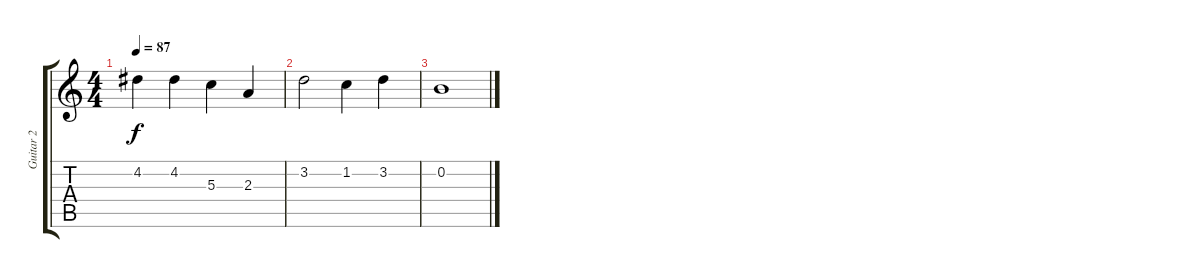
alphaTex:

\track ("Guitar 2" "Guitar 2") {instrument acousticguitarnylon}
\staff {score tabs}
\tuning (E4 B3 G3 D3 A2 E2) {hide}
\ts (4 4)
\tempo 87
\clef g2
\ks c
4.2.4{dy f} 4.2.4 5.3.4 2.3.4 |
3.2.2 1.2.4 3.2.4 |
0.2.1
